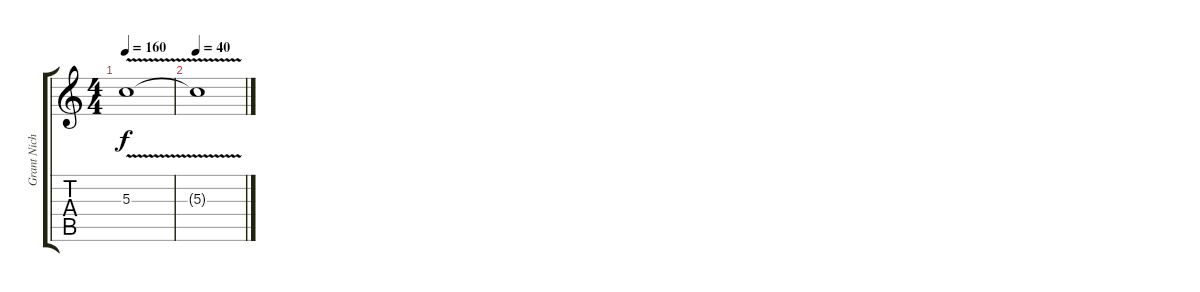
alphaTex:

\track ("Grant Nicholas (Lead Guitar)" "Grant Nich") {instrument overdrivenguitar}
\staff {score tabs}
\tuning (E4 B3 G3 D3 A2 D2) {hide}
\ts (4 4)
\tempo 160
\clef g2
\ks c
5.3{v}.1{dy f volume 16} |
\tempo 40
5.3{t}.1
